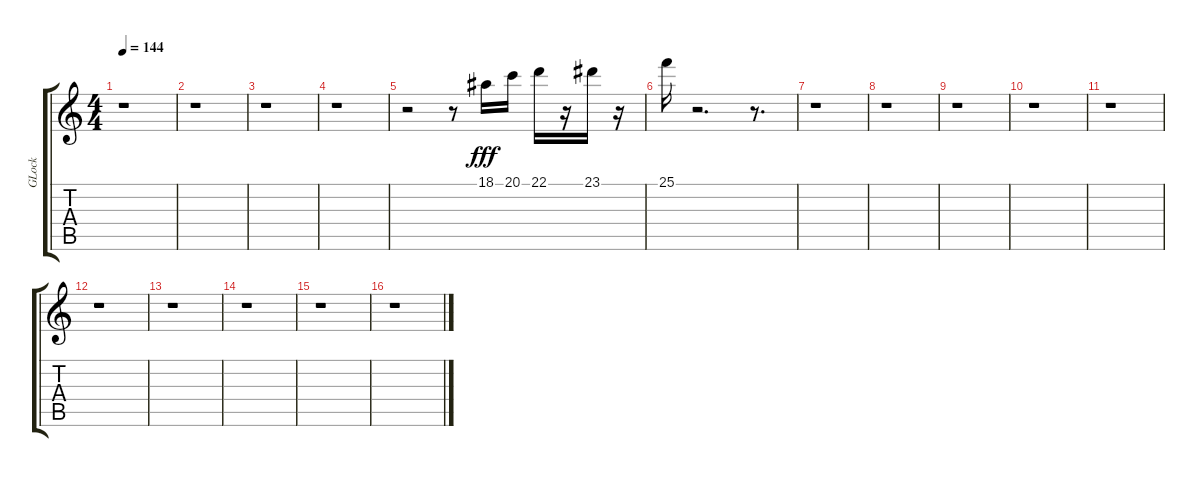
\track ("GLock" "GLock") {instrument glockenspiel}
\staff {score tabs}
\tuning (E4 B3 G3 D3 A2 E2) {hide}
\ts (4 4)
\tempo 144
\clef g2
\ks c
r.1{dy f} |
r.1 |
r.1 |
r.1 |
r.2 r.8 18.1.16{dy fff} 20.1.16 22.1.16 r.16 23.1.16 r.16 |
25.1.16 r.2{d} r.8{d} |
r.1 |
r.1 |
r.1 |
r.1 |
r.1 |
r.1 |
r.1 |
r.1 |
r.1 |
r.1
